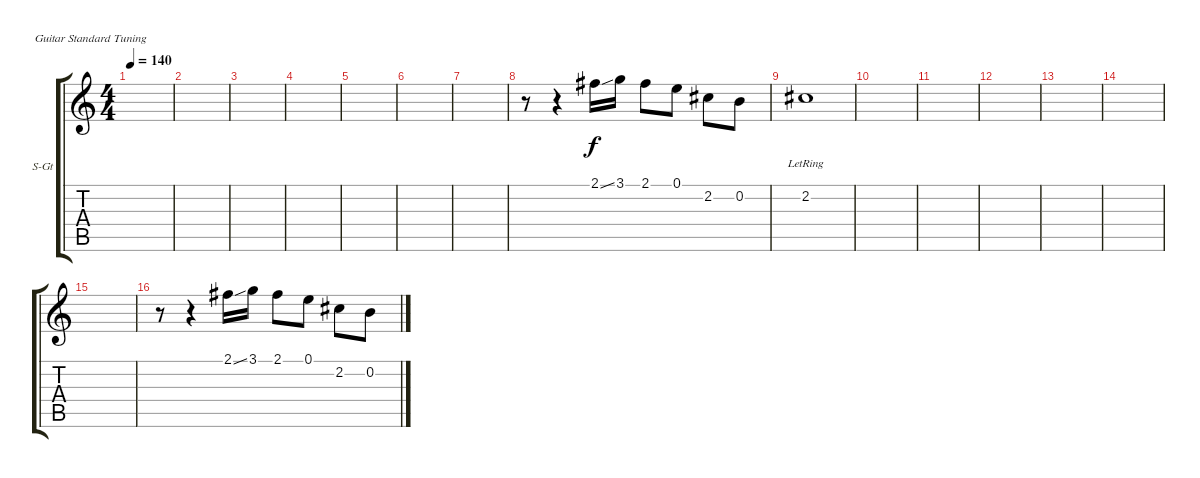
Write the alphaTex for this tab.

\defaultSystemsLayout 4
\bracketExtendMode groupsimilarinstruments
\firstSystemTrackNameOrientation horizontal
\otherSystemsTrackNameOrientation horizontal
\track ("Steel Guitar" "S-Gt") {instrument acousticguitarsteel}
\staff {score tabs}
\tuning (E4 B3 G3 D3 A2 E2)
\ts (4 4)
\tempo 140
\clef g2
\scale
0.512
\ks c
|
\scale
0.244 |
\scale
0.244 |
\scale
0.333333 |
\scale
0.333333 |
\scale
0.333333 |
|
r.8 r.4 2.1{ss}.16 3.1.16 2.1.8 0.1.8 2.2.8 0.2.8 |
2.2{lr}.1 |
|
|
|
|
|
|
r.8 r.4 2.1{ss}.16 3.1.16 2.1.8 0.1.8 2.2.8 0.2.8
